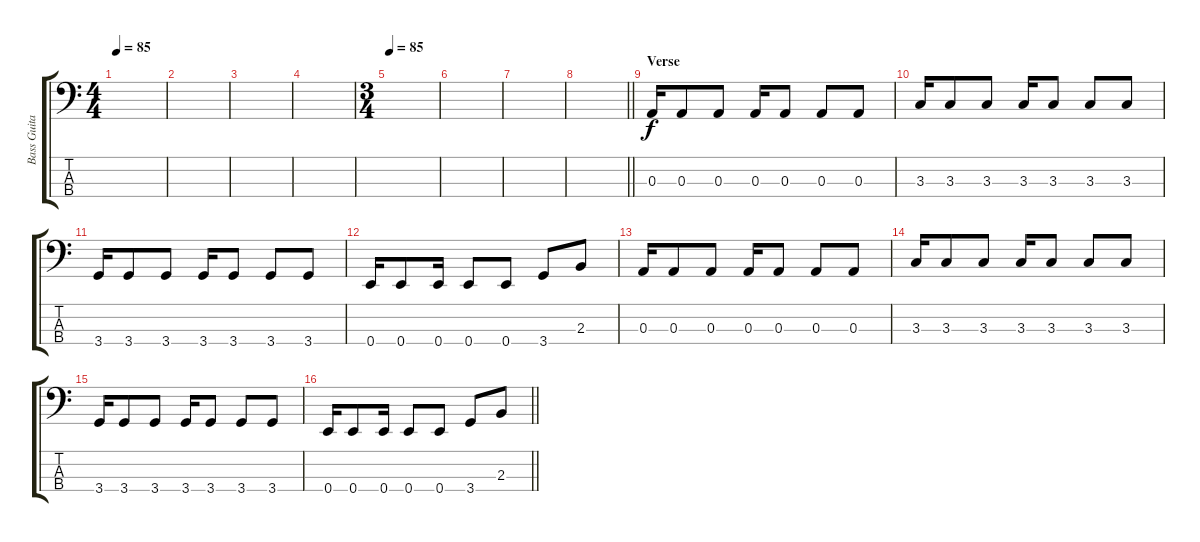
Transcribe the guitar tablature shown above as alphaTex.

\track ("Bass Guitar (Sajjad)" "Bass Guita") {instrument electricbassfinger}
\staff {score tabs}
\tuning (G2 D2 A1 E1) {hide}
\ts (4 4)
\tempo 85
\clef f4
\ks c
|
|
|
|
\ts (3 4)
\tempo 85
|
|
|
\barLineRight lightlight
|
\section ("" "Verse")
0.3.16 0.3.8 0.3.8 0.3.16 0.3.8 0.3.8 0.3.8 |
3.3.16 3.3.8 3.3.8 3.3.16 3.3.8 3.3.8 3.3.8 |
3.4.16 3.4.8 3.4.8 3.4.16 3.4.8 3.4.8 3.4.8 |
0.4.16 0.4.8 0.4.16 0.4.8 0.4.8 3.4.8 2.3.8 |
0.3.16 0.3.8 0.3.8 0.3.16 0.3.8 0.3.8 0.3.8 |
3.3.16 3.3.8 3.3.8 3.3.16 3.3.8 3.3.8 3.3.8 |
3.4.16 3.4.8 3.4.8 3.4.16 3.4.8 3.4.8 3.4.8 |
\barLineRight lightlight
0.4.16 0.4.8 0.4.16 0.4.8 0.4.8 3.4.8 2.3.8
